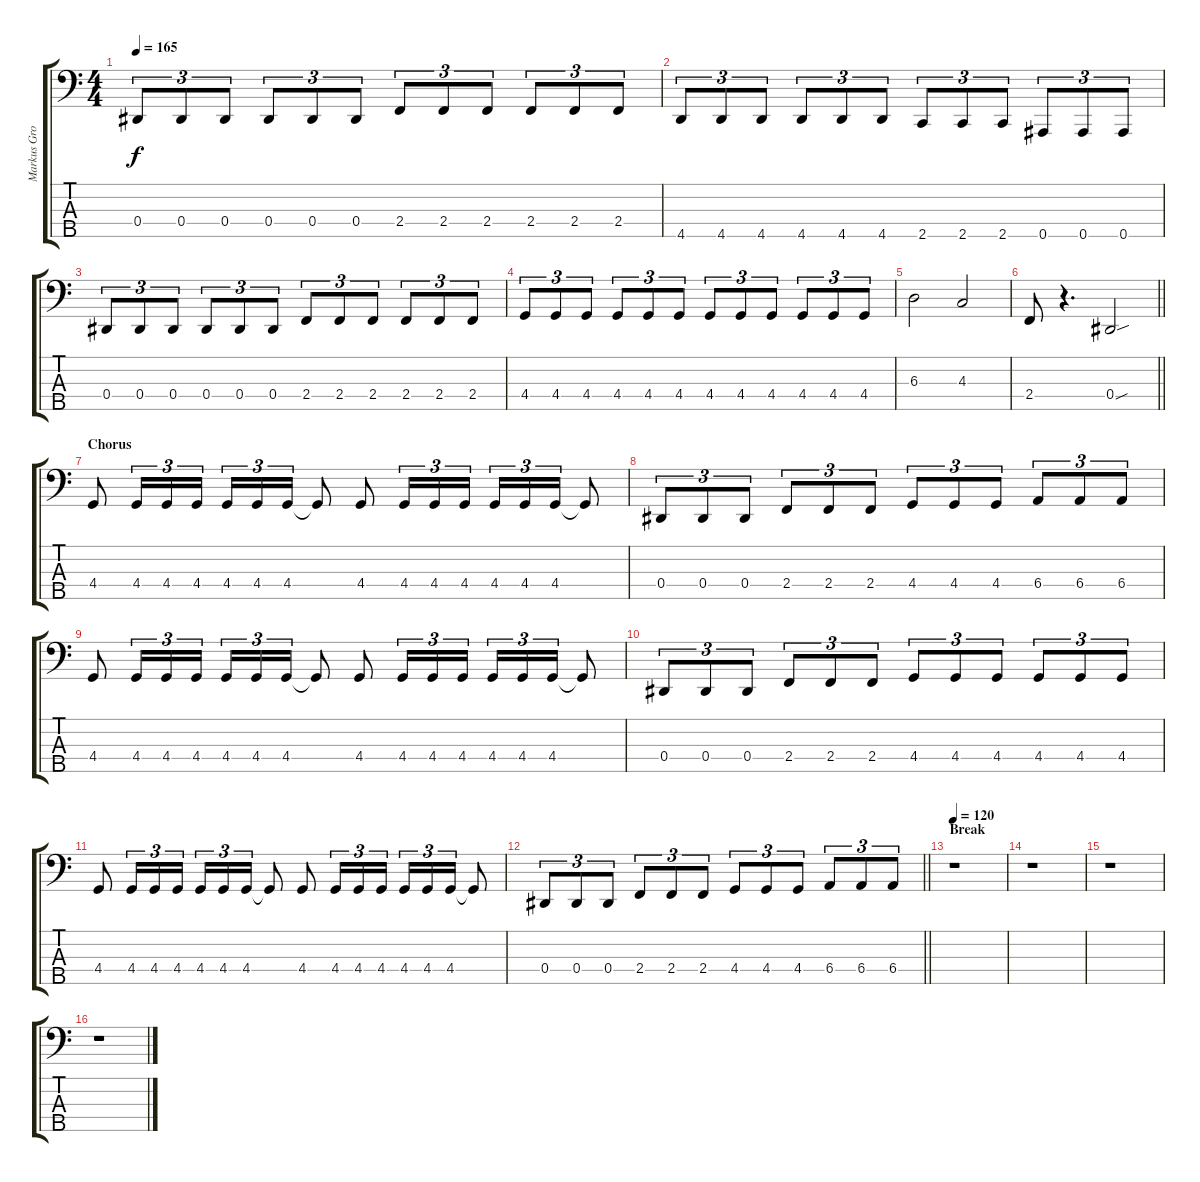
\track ("Markus Grosskopf" "Markus Gro") {instrument electricbasspick}
\staff {score tabs}
\tuning (Gb2 Db2 Ab1 Eb1 Bb0) {hide}
\ts (4 4)
\tempo 165
\clef f4
\ks c
0.4.8{tu (3 2) dy f} 0.4.8{tu (3 2)} 0.4.8{tu (3 2)} 0.4.8{tu (3 2)} 0.4.8{tu (3 2)} 0.4.8{tu (3 2)} 2.4.8{tu (3 2)} 2.4.8{tu (3 2)} 2.4.8{tu (3 2)} 2.4.8{tu (3 2)} 2.4.8{tu (3 2)} 2.4.8{tu (3 2)} |
4.5.8{tu (3 2)} 4.5.8{tu (3 2)} 4.5.8{tu (3 2)} 4.5.8{tu (3 2)} 4.5.8{tu (3 2)} 4.5.8{tu (3 2)} 2.5.8{tu (3 2)} 2.5.8{tu (3 2)} 2.5.8{tu (3 2)} 0.5.8{tu (3 2)} 0.5.8{tu (3 2)} 0.5.8{tu (3 2)} |
0.4.8{tu (3 2)} 0.4.8{tu (3 2)} 0.4.8{tu (3 2)} 0.4.8{tu (3 2)} 0.4.8{tu (3 2)} 0.4.8{tu (3 2)} 2.4.8{tu (3 2)} 2.4.8{tu (3 2)} 2.4.8{tu (3 2)} 2.4.8{tu (3 2)} 2.4.8{tu (3 2)} 2.4.8{tu (3 2)} |
4.4.8{tu (3 2)} 4.4.8{tu (3 2)} 4.4.8{tu (3 2)} 4.4.8{tu (3 2)} 4.4.8{tu (3 2)} 4.4.8{tu (3 2)} 4.4.8{tu (3 2)} 4.4.8{tu (3 2)} 4.4.8{tu (3 2)} 4.4.8{tu (3 2)} 4.4.8{tu (3 2)} 4.4.8{tu (3 2)} |
6.3.2 4.3.2 |
\barLineRight lightlight
2.4.8 r.4{d} 0.4{sou}.2 |
\section ("" "Chorus")
4.4.8 4.4.16{tu (3 2)} 4.4.16{tu (3 2)} 4.4.16{tu (3 2)} 4.4.16{tu (3 2)} 4.4.16{tu (3 2)} 4.4.16{tu (3 2)} 4.4{t}.8 4.4.8 4.4.16{tu (3 2)} 4.4.16{tu (3 2)} 4.4.16{tu (3 2)} 4.4.16{tu (3 2)} 4.4.16{tu (3 2)} 4.4.16{tu (3 2)} 4.4{t}.8 |
0.4.8{tu (3 2)} 0.4.8{tu (3 2)} 0.4.8{tu (3 2)} 2.4.8{tu (3 2)} 2.4.8{tu (3 2)} 2.4.8{tu (3 2)} 4.4.8{tu (3 2)} 4.4.8{tu (3 2)} 4.4.8{tu (3 2)} 6.4.8{tu (3 2)} 6.4.8{tu (3 2)} 6.4.8{tu (3 2)} |
4.4.8 4.4.16{tu (3 2)} 4.4.16{tu (3 2)} 4.4.16{tu (3 2)} 4.4.16{tu (3 2)} 4.4.16{tu (3 2)} 4.4.16{tu (3 2)} 4.4{t}.8 4.4.8 4.4.16{tu (3 2)} 4.4.16{tu (3 2)} 4.4.16{tu (3 2)} 4.4.16{tu (3 2)} 4.4.16{tu (3 2)} 4.4.16{tu (3 2)} 4.4{t}.8 |
0.4.8{tu (3 2)} 0.4.8{tu (3 2)} 0.4.8{tu (3 2)} 2.4.8{tu (3 2)} 2.4.8{tu (3 2)} 2.4.8{tu (3 2)} 4.4.8{tu (3 2)} 4.4.8{tu (3 2)} 4.4.8{tu (3 2)} 4.4.8{tu (3 2)} 4.4.8{tu (3 2)} 4.4.8{tu (3 2)} |
4.4.8 4.4.16{tu (3 2)} 4.4.16{tu (3 2)} 4.4.16{tu (3 2)} 4.4.16{tu (3 2)} 4.4.16{tu (3 2)} 4.4.16{tu (3 2)} 4.4{t}.8 4.4.8 4.4.16{tu (3 2)} 4.4.16{tu (3 2)} 4.4.16{tu (3 2)} 4.4.16{tu (3 2)} 4.4.16{tu (3 2)} 4.4.16{tu (3 2)} 4.4{t}.8 |
\barLineRight lightlight
0.4.8{tu (3 2)} 0.4.8{tu (3 2)} 0.4.8{tu (3 2)} 2.4.8{tu (3 2)} 2.4.8{tu (3 2)} 2.4.8{tu (3 2)} 4.4.8{tu (3 2)} 4.4.8{tu (3 2)} 4.4.8{tu (3 2)} 6.4.8{tu (3 2)} 6.4.8{tu (3 2)} 6.4.8{tu (3 2)} |
\section ("" "Break")
\tempo 120
r.1 |
r.1 |
r.1 |
r.1
